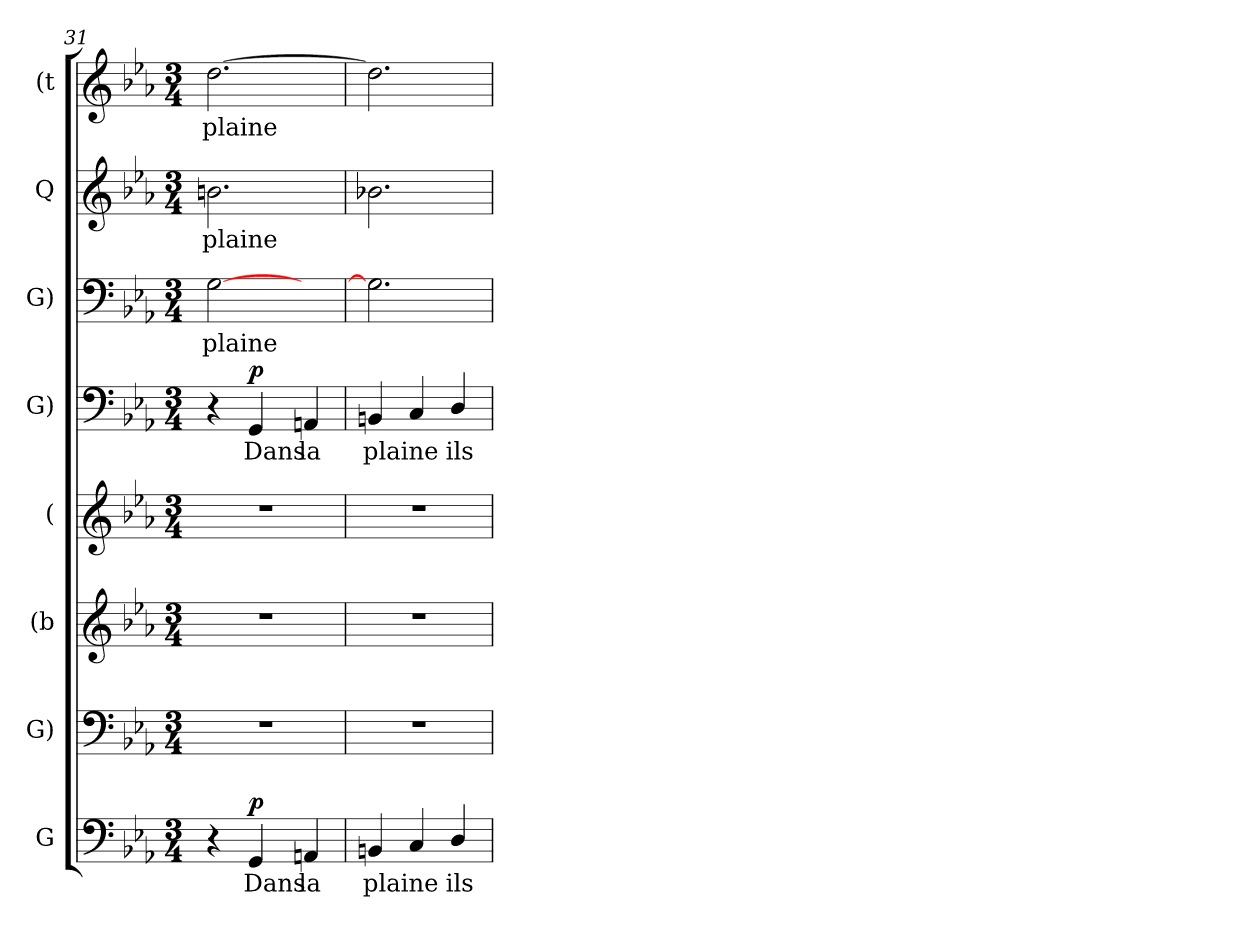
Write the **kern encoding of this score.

**kern	**text	**dynam	**kern	**kern	**kern	**kern	**text	**dynam	**kern	**text	**kern	**text	**kern	**text
*part8	*part8	*part8	*part7	*part6	*part5	*part4	*part4	*part4	*part3	*part3	*part2	*part2	*part1	*part1
*staff8	*staff8	*staff8	*staff7	*staff6	*staff5	*staff4	*staff4	*staff4	*staff3	*staff3	*staff2	*staff2	*staff1	*staff1
*I"G	*	*	*I"G)	*I"(b	*I"(	*I"G)	*	*	*I"G)	*	*I"Q	*	*I"(t	*
!!LO:PB:g=z
*clefF4	*	*	*clefF4	*clefG2	*clefG2	*clefF4	*	*	*clefF4	*	*clefG2	*	*clefG2	*
*k[b-e-a-]	*	*	*k[b-e-a-]	*k[b-e-a-]	*k[b-e-a-]	*k[b-e-a-]	*	*	*k[b-e-a-]	*	*k[b-e-a-]	*	*k[b-e-a-]	*
*M3/4	*	*	*M3/4	*M3/4	*M3/4	*M3/4	*	*	*M3/4	*	*M3/4	*	*M3/4	*
=31	=31	=31	=31	=31	=31	=31	=31	=31	=31	=31	=31	=31	=31	=31
4r	.	.	2.r	2.r	2.r	4r	.	.	[2Gi\	plaine	2.bni\	plaine	[2.ddi\	plaine
!	!	!LO:DY:a	!	!	!	!	!	!LO:DY:a	!	!	!	!	!	!
4GGi/	Dans	p	.	.	.	4GGi/	Dans	p	.	.	.	.	.	.
4AAni/	la	.	.	.	.	4AAni/	la	.	4ryy	.	.	.	.	.
=32	=32	=32	=32	=32	=32	=32	=32	=32	=32	=32	=32	=32	=32	=32
4BBni/	plaine	.	2.r	2.r	2.r	4BBni/	plaine	.	2.Gi\]	.	2.b-Xi\	.	2.ddi\]	.
4Ci/	.	.	.	.	.	4Ci/	.	.	.	.	.	.	.	.
4Di/	ils	.	.	.	.	4Di/	ils	.	.	.	.	.	.	.
=	=	=	=	=	=	=	=	=	=	=	=	=	=	=
*-	*-	*-	*-	*-	*-	*-	*-	*-	*-	*-	*-	*-	*-	*-
